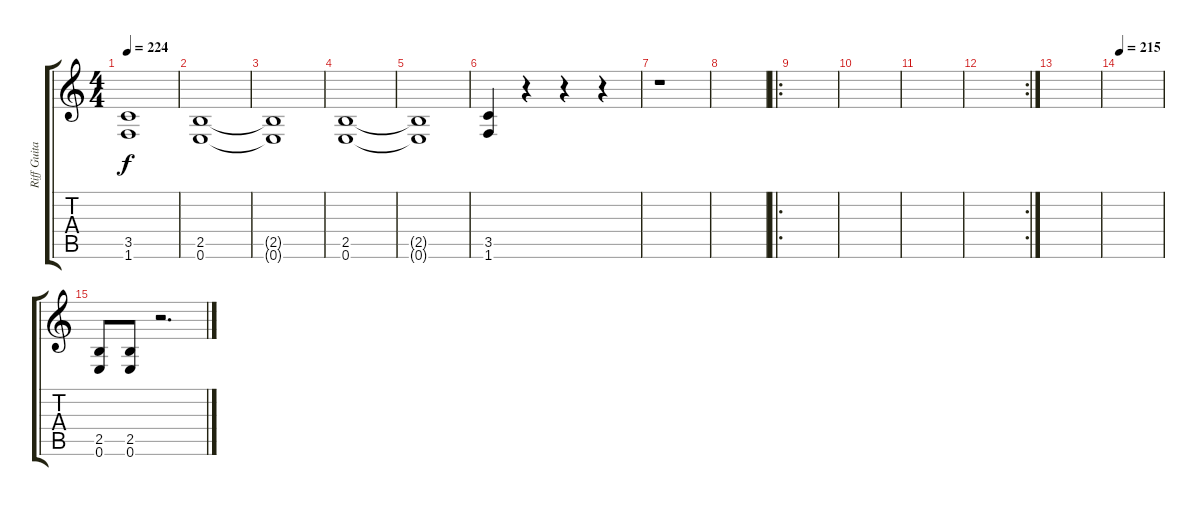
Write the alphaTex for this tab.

\track ("Riff Guitar" "Riff Guita") {instrument overdrivenguitar}
\staff {score tabs}
\tuning (E4 B3 G3 D3 A2 E2) {hide}
\ts (4 4)
\tempo 224
\clef g2
\ks c
(3.5{t} 1.6{t}).1{dy f} |
(2.5 0.6).1 |
(2.5{t} 0.6{t}).1 |
(2.5 0.6).1 |
(2.5{t} 0.6{t}).1 |
(3.5 1.6).4 r.4 r.4 r.4 |
r.1 |
|
\ro
|
|
|
\rc 2
|
|
\tempo 215
|
(2.5 0.6).8 (2.5 0.6).8 r.2{d}
